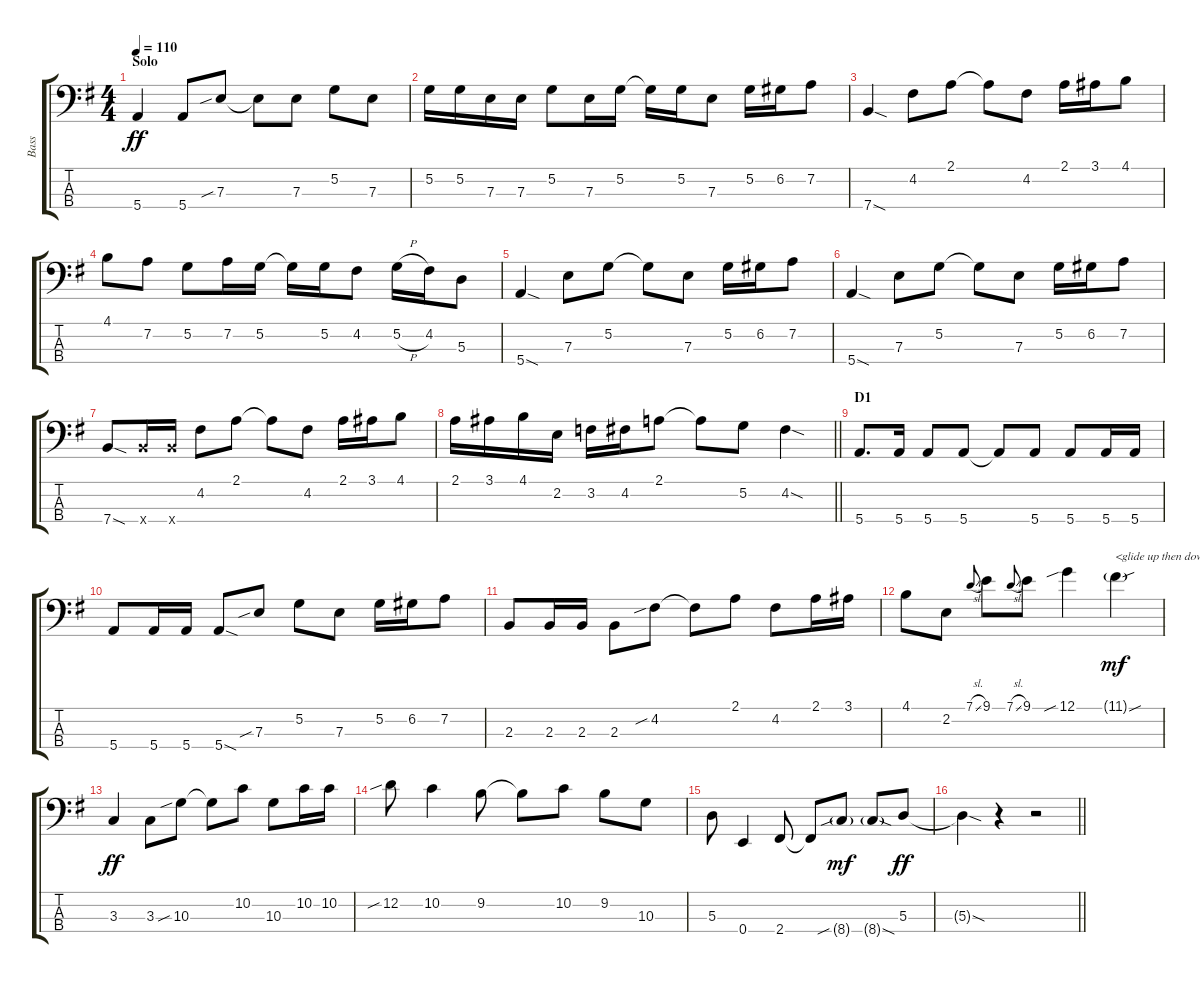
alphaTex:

\track ("Bass" "Bass") {instrument electricbasspick}
\staff {score tabs}
\tuning (G2 D2 A1 E1) {hide}
\ts (4 4)
\section ("" "Solo")
\tempo 110
\clef f4
\ks g
5.4.4{dy ff} 5.4.8 7.3{sib}.8 7.3{t}.8 7.3.8 5.2.8 7.3.8 |
5.2.16 5.2.16 7.3.16 7.3.16 5.2.8 7.3.16 5.2.16 5.2{t}.16 5.2.16 7.3.8 5.2.16 6.2.16 7.2.8 |
7.4{sod}.4 4.2.8 2.1.8 2.1{t}.8 4.2.8 2.1.16 3.1.16 4.1.8 |
4.1.8 7.2.8 5.2.8 7.2.16 5.2.16 5.2{t}.16 5.2.16 4.2.8 5.2{h}.16 4.2.16 5.3.8 |
5.4{sod}.4 7.3.8 5.2.8 5.2{t}.8 7.3.8 5.2.16 6.2.16 7.2.8 |
5.4{sod}.4 7.3.8 5.2.8 5.2{t}.8 7.3.8 5.2.16 6.2.16 7.2.8 |
7.4{sod}.8 7.4{x}.16 7.4{x}.16 4.2.8 2.1.8 2.1{t}.8 4.2.8 2.1.16 3.1.16 4.1.8 |
\barLineRight lightlight
2.1.16 3.1.16 4.1.16 2.2.16 3.2.16 4.2.16 2.1.8 2.1{t}.8 5.2.8 4.2{sod}.4 |
\section ("" "D1")
5.4.8{d} 5.4.16 5.4.8 5.4.8 5.4{t}.8 5.4.8 5.4.8 5.4.16 5.4.16 |
5.4.8 5.4.16 5.4.16 5.4{sod}.8 7.3{sib}.8 5.2.8 7.3.8 5.2.16 6.2.16 7.2.8 |
2.3.8 2.3.16 2.3.16 2.3.8 4.2{sib}.8 4.2{t}.8 2.1.8 4.2.8 2.1.16 3.1.16 |
4.1.8 2.2.8 7.1{sl}.8{gr onbeat} 9.1.8 7.1{sl}.8{gr onbeat} 9.1.8 12.1{sib}.4 11.1{sou g}.4{txt "<glide up then down>" dy mf} |
3.3.4{dy ff} 3.3.8 10.3{sib}.8 10.3{t}.8 10.2.8 10.3.8 10.2.16 10.2.16 |
12.2{sib}.8 10.2.4 9.2.8 9.2{t}.8 10.2.8 9.2.8 10.3.8 |
5.3.8 0.4.4 2.4.8 2.4{t}.8 8.4{sib g}.8{dy mf} 8.4{sod g}.8 5.3.8{dy ff} |
\barLineRight lightlight
5.3{sod t}.4 r.4 r.2
